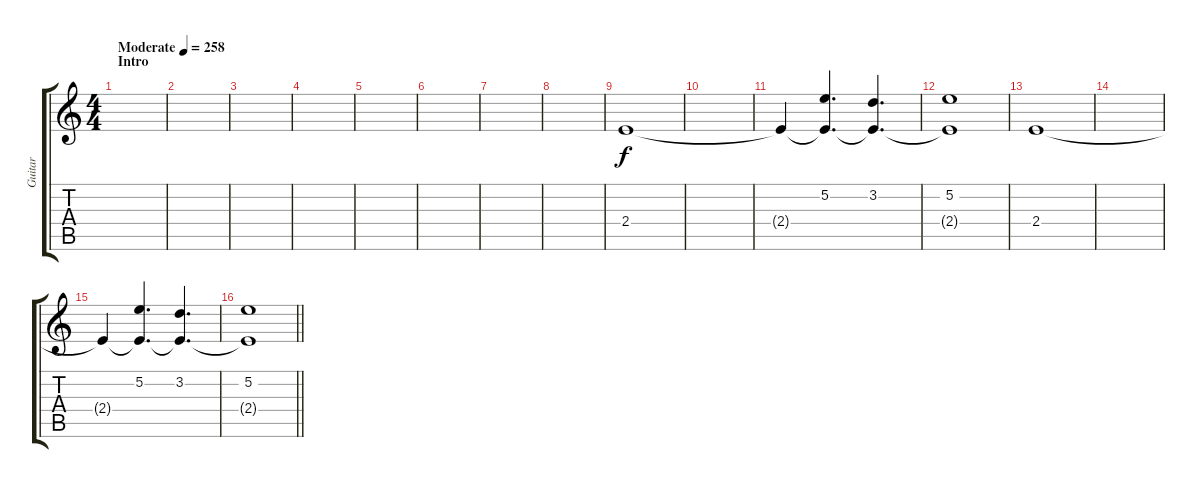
\track ("Guitar" "Guitar") {instrument distortionguitar}
\staff {score tabs}
\tuning (E4 B3 G3 D3 A2 E2) {hide}
\ts (4 4)
\section ("" "Intro")
\tempo (258 "Moderate")
\clef g2
\ks c
|
|
|
|
|
|
|
|
2.4.1 |
|
2.4{t}.4 (5.2 2.4{t}).4{d} (3.2 2.4{t}).4{d} |
(5.2 2.4{t}).1 |
2.4.1 |
|
2.4{t}.4 (5.2 2.4{t}).4{d} (3.2 2.4{t}).4{d} |
\barLineRight lightlight
(5.2 2.4{t}).1
